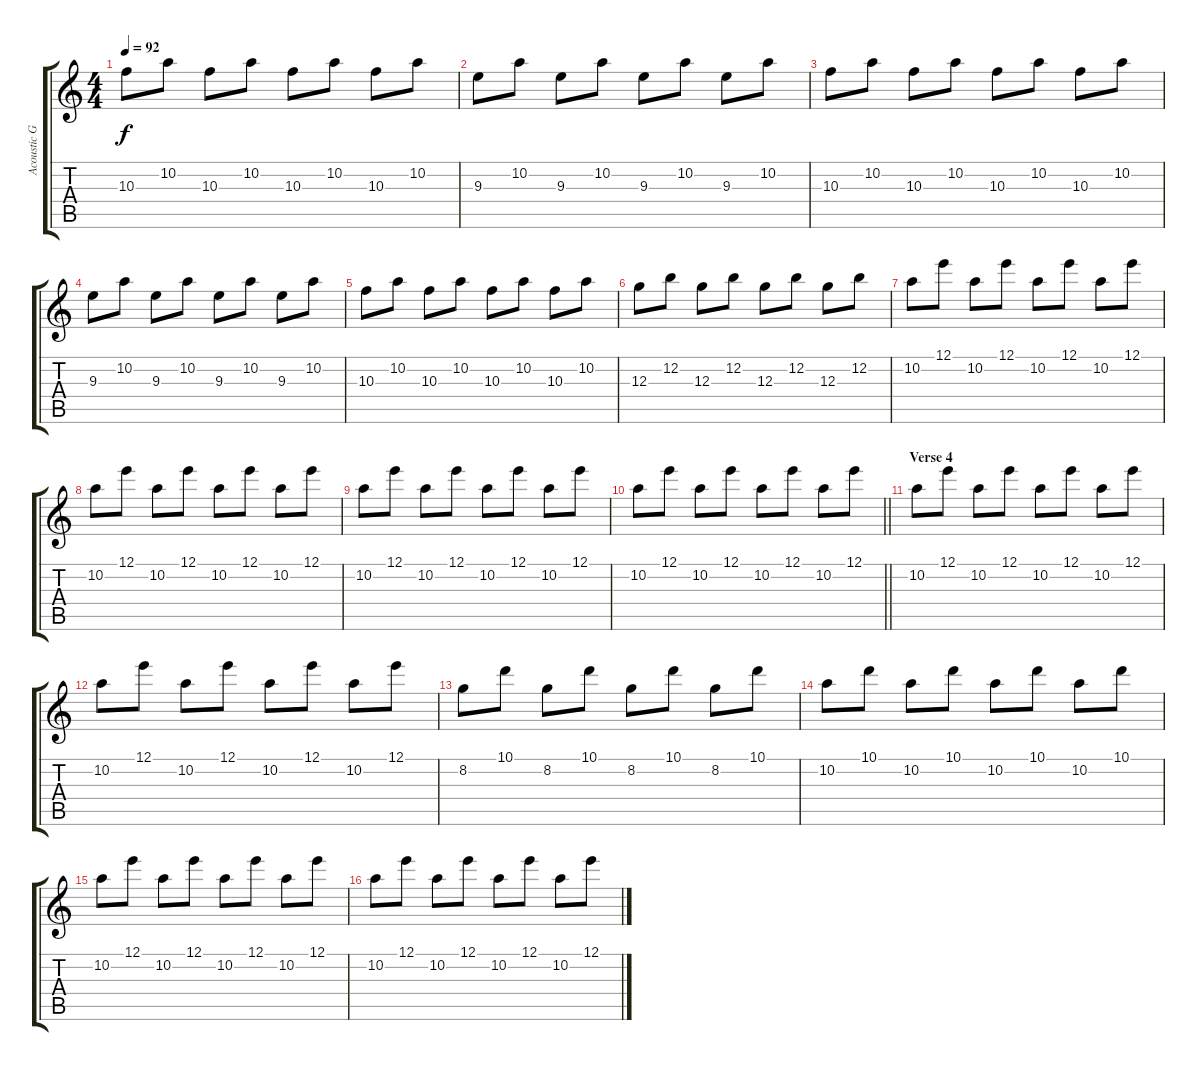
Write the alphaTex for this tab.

\track ("Acoustic Guitar 2" "Acoustic G") {instrument acousticguitarsteel}
\staff {score tabs}
\tuning (E4 B3 G3 D3 A2 E2) {hide}
\ts (4 4)
\tempo 92
\clef g2
\ks c
10.3.8{dy f} 10.2.8 10.3.8 10.2.8 10.3.8 10.2.8 10.3.8 10.2.8 |
9.3.8 10.2.8 9.3.8 10.2.8 9.3.8 10.2.8 9.3.8 10.2.8 |
10.3.8 10.2.8 10.3.8 10.2.8 10.3.8 10.2.8 10.3.8 10.2.8 |
9.3.8 10.2.8 9.3.8 10.2.8 9.3.8 10.2.8 9.3.8 10.2.8 |
10.3.8 10.2.8 10.3.8 10.2.8 10.3.8 10.2.8 10.3.8 10.2.8 |
12.3.8 12.2.8 12.3.8 12.2.8 12.3.8 12.2.8 12.3.8 12.2.8 |
10.2.8 12.1.8 10.2.8 12.1.8 10.2.8 12.1.8 10.2.8 12.1.8 |
10.2.8 12.1.8 10.2.8 12.1.8 10.2.8 12.1.8 10.2.8 12.1.8 |
10.2.8 12.1.8 10.2.8 12.1.8 10.2.8 12.1.8 10.2.8 12.1.8 |
\barLineRight lightlight
10.2.8 12.1.8 10.2.8 12.1.8 10.2.8 12.1.8 10.2.8 12.1.8 |
\section ("" "Verse 4")
10.2.8 12.1.8 10.2.8 12.1.8 10.2.8 12.1.8 10.2.8 12.1.8 |
10.2.8 12.1.8 10.2.8 12.1.8 10.2.8 12.1.8 10.2.8 12.1.8 |
8.2.8 10.1.8 8.2.8 10.1.8 8.2.8 10.1.8 8.2.8 10.1.8 |
10.2.8 10.1.8 10.2.8 10.1.8 10.2.8 10.1.8 10.2.8 10.1.8 |
10.2.8 12.1.8 10.2.8 12.1.8 10.2.8 12.1.8 10.2.8 12.1.8 |
10.2.8 12.1.8 10.2.8 12.1.8 10.2.8 12.1.8 10.2.8 12.1.8
